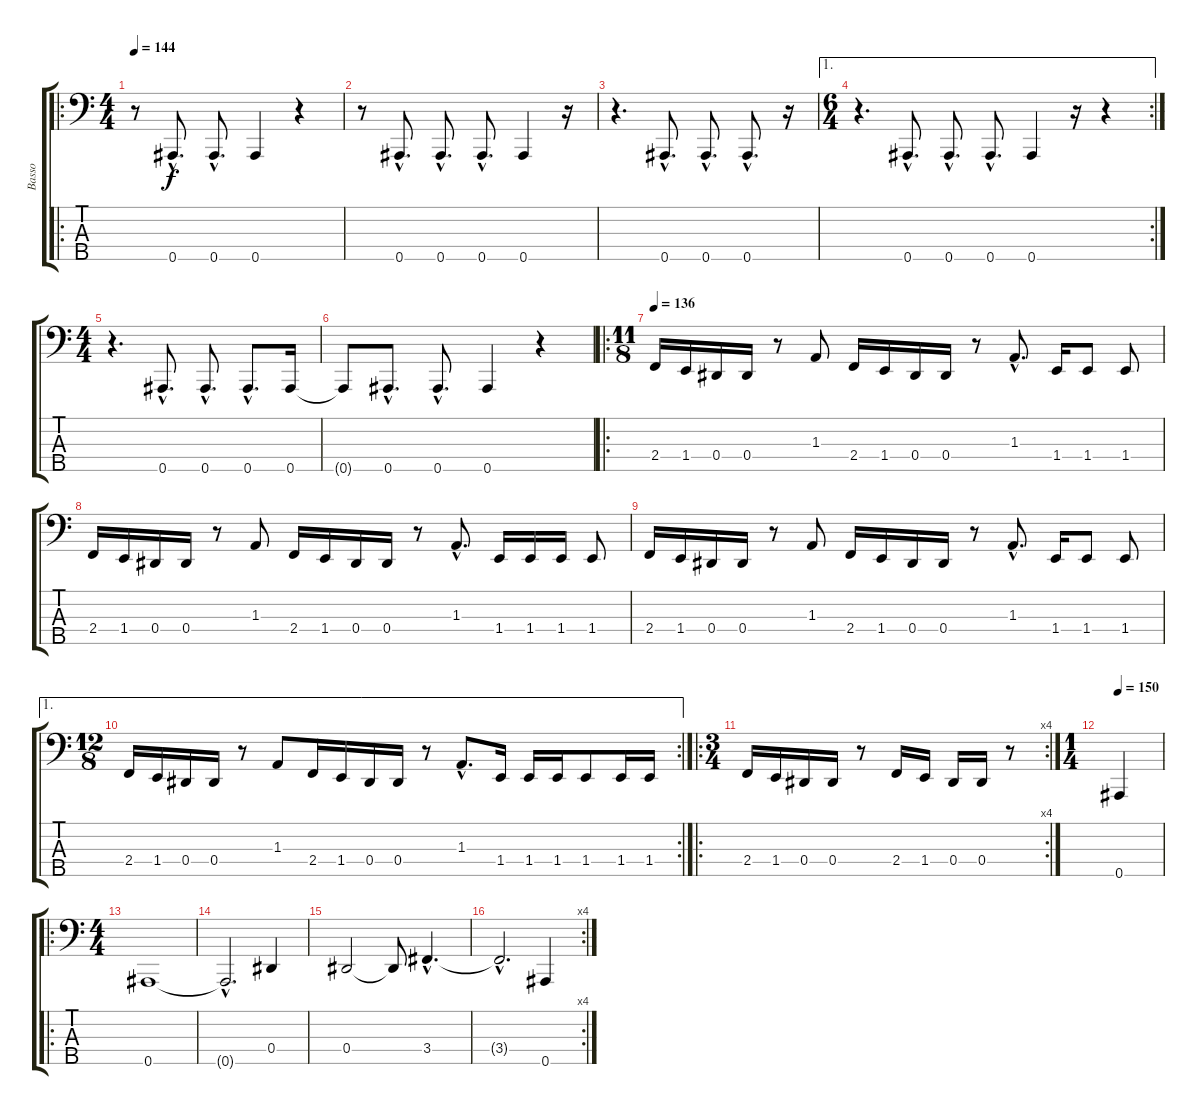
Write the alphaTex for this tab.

\track ("Basso" "Basso") {instrument slapbass2}
\staff {score tabs}
\tuning (Gb2 Db2 Ab1 Eb1 Bb0) {hide}
\ro
\ts (4 4)
\tempo 144
\clef f4
\ks c
r.8{dy f} 0.5{hac}.8{d} 0.5{hac}.8{d} 0.5.4 r.4 |
r.8 0.5{hac}.8{d} 0.5{hac}.8{d} 0.5{hac}.8{d} 0.5.4 r.16 |
r.4{d} 0.5{hac}.8{d} 0.5{hac}.8{d} 0.5{hac}.8{d} r.16 |
\ae 1
\rc 2
\ts (6 4)
r.4{d} 0.5{hac}.8{d} 0.5{hac}.8{d} 0.5{hac}.8{d} 0.5.4 r.16 r.4 |
\ts (4 4)
r.4{d} 0.5{hac}.8{d} 0.5{hac}.8{d} 0.5{hac}.8{d} 0.5.16 |
0.5{t}.8 0.5{hac}.8{d} 0.5{hac}.8{d} 0.5.4 r.4 |
\ro
\ts (11 8)
\tempo 136
2.4.16 1.4.16 0.4.16 0.4.16 r.8 1.3.8 2.4.16 1.4.16 0.4.16 0.4.16 r.8 1.3{hac}.8{d} 1.4.16 1.4.8 1.4.8 |
2.4.16 1.4.16 0.4.16 0.4.16 r.8 1.3.8 2.4.16 1.4.16 0.4.16 0.4.16 r.8 1.3{hac}.8{d} 1.4.16 1.4.16 1.4.16 1.4.8 |
2.4.16 1.4.16 0.4.16 0.4.16 r.8 1.3.8 2.4.16 1.4.16 0.4.16 0.4.16 r.8 1.3{hac}.8{d} 1.4.16 1.4.8 1.4.8 |
\ae 1
\rc 2
\ts (12 8)
2.4.16 1.4.16 0.4.16 0.4.16 r.8 1.3.8 2.4.16 1.4.16 0.4.16 0.4.16 r.8 1.3{hac}.8{d} 1.4.16 1.4.16 1.4.16 1.4.8 1.4.16 1.4.16 |
\ro
\rc 4
\ts (3 4)
2.4.16 1.4.16 0.4.16 0.4.16 r.8 2.4.16 1.4.16 0.4.16 0.4.16 r.8 |
\ts (1 4)
\tempo 150
0.5.4 |
\ro
\ts (4 4)
0.5.1 |
0.5{hac t}.2{d} 0.4.4 |
0.4.2 0.4{t}.8 3.4{hac}.4{d} |
\rc 4
3.4{hac t}.2{d} 0.5.4
